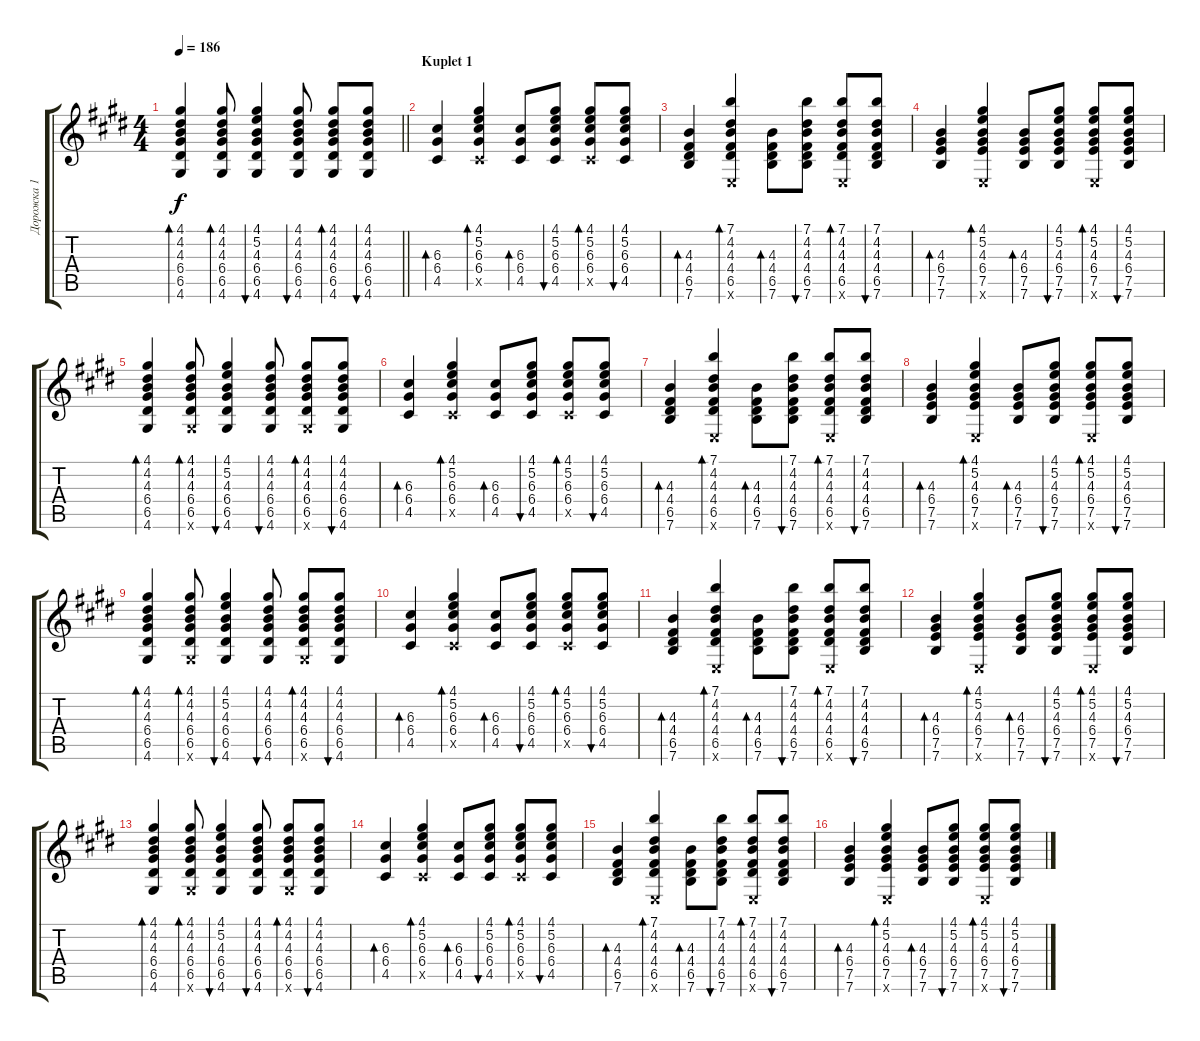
\track ("Дорожка 1" "Дорожка 1") {instrument acousticguitarsteel}
\staff {score tabs}
\tuning (E4 B3 G3 D3 A2 E2) {hide}
\ts (4 4)
\tempo 186
\clef g2
\barLineRight lightlight
\ks c#minor
(4.1 4.2 4.3 6.4 6.5 4.6).4{bd 60 dy f} (4.1 4.2 4.3 6.4 6.5 4.6).8{bd 60} (4.1 5.2 4.3 6.4 6.5 4.6).4{bu 60} (4.1 4.2 4.3 6.4 6.5 4.6).8{bu 60} (4.1 4.2 4.3 6.4 6.5 4.6).8{bd 60} (4.1 4.2 4.3 6.4 6.5 4.6).8{bu 60} |
\section ("" "Kuplet 1")
(6.3 6.4 4.5).4{bd 60} (4.1 5.2 6.3 6.4 4.5{x}).4{bd 60} (6.3 6.4 4.5).8{bd 60} (4.1 5.2 6.3 6.4 4.5).8{bu 60} (4.1 5.2 6.3 6.4 4.5{x}).8{bd 60} (4.1 5.2 6.3 6.4 4.5).8{bu 60} |
(4.3 4.4 6.5 7.6).4{bd 60} (7.1 4.2 4.3 4.4 6.5 0.6{x}).4{bd 60} (4.3 4.4 6.5 7.6).8{bd 60} (7.1 4.2 4.3 4.4 6.5 7.6).8{bu 60} (7.1 4.2 4.3 4.4 6.5 0.6{x}).8{bd 60} (7.1 4.2 4.3 4.4 6.5 7.6).8{bu 60} |
(4.3 6.4 7.5 7.6).4{bd 60} (4.1 5.2 4.3 6.4 7.5 0.6{x}).4{bd 60} (4.3 6.4 7.5 7.6).8{bd 60} (4.1 5.2 4.3 6.4 7.5 7.6).8{bu 60} (4.1 5.2 4.3 6.4 7.5 0.6{x}).8{bd 60} (4.1 5.2 4.3 6.4 7.5 7.6).8{bu 60} |
(4.1 4.2 4.3 6.4 6.5 4.6).4{bd 60} (4.1 4.2 4.3 6.4 6.5 4.6{x}).8{bd 60} (4.1 5.2 4.3 6.4 6.5 4.6).4{bu 60} (4.1 4.2 4.3 6.4 6.5 4.6).8{bu 60} (4.1 4.2 4.3 6.4 6.5 4.6{x}).8{bd 60} (4.1 4.2 4.3 6.4 6.5 4.6).8{bu 60} |
(6.3 6.4 4.5).4{bd 60} (4.1 5.2 6.3 6.4 4.5{x}).4{bd 60} (6.3 6.4 4.5).8{bd 60} (4.1 5.2 6.3 6.4 4.5).8{bu 60} (4.1 5.2 6.3 6.4 4.5{x}).8{bd 60} (4.1 5.2 6.3 6.4 4.5).8{bu 60} |
(4.3 4.4 6.5 7.6).4{bd 60} (7.1 4.2 4.3 4.4 6.5 0.6{x}).4{bd 60} (4.3 4.4 6.5 7.6).8{bd 60} (7.1 4.2 4.3 4.4 6.5 7.6).8{bu 60} (7.1 4.2 4.3 4.4 6.5 0.6{x}).8{bd 60} (7.1 4.2 4.3 4.4 6.5 7.6).8{bu 60} |
(4.3 6.4 7.5 7.6).4{bd 60} (4.1 5.2 4.3 6.4 7.5 0.6{x}).4{bd 60} (4.3 6.4 7.5 7.6).8{bd 60} (4.1 5.2 4.3 6.4 7.5 7.6).8{bu 60} (4.1 5.2 4.3 6.4 7.5 0.6{x}).8{bd 60} (4.1 5.2 4.3 6.4 7.5 7.6).8{bu 60} |
(4.1 4.2 4.3 6.4 6.5 4.6).4{bd 60} (4.1 4.2 4.3 6.4 6.5 4.6{x}).8{bd 60} (4.1 5.2 4.3 6.4 6.5 4.6).4{bu 60} (4.1 4.2 4.3 6.4 6.5 4.6).8{bu 60} (4.1 4.2 4.3 6.4 6.5 4.6{x}).8{bd 60} (4.1 4.2 4.3 6.4 6.5 4.6).8{bu 60} |
(6.3 6.4 4.5).4{bd 60} (4.1 5.2 6.3 6.4 4.5{x}).4{bd 60} (6.3 6.4 4.5).8{bd 60} (4.1 5.2 6.3 6.4 4.5).8{bu 60} (4.1 5.2 6.3 6.4 4.5{x}).8{bd 60} (4.1 5.2 6.3 6.4 4.5).8{bu 60} |
(4.3 4.4 6.5 7.6).4{bd 60} (7.1 4.2 4.3 4.4 6.5 0.6{x}).4{bd 60} (4.3 4.4 6.5 7.6).8{bd 60} (7.1 4.2 4.3 4.4 6.5 7.6).8{bu 60} (7.1 4.2 4.3 4.4 6.5 0.6{x}).8{bd 60} (7.1 4.2 4.3 4.4 6.5 7.6).8{bu 60} |
(4.3 6.4 7.5 7.6).4{bd 60} (4.1 5.2 4.3 6.4 7.5 0.6{x}).4{bd 60} (4.3 6.4 7.5 7.6).8{bd 60} (4.1 5.2 4.3 6.4 7.5 7.6).8{bu 60} (4.1 5.2 4.3 6.4 7.5 0.6{x}).8{bd 60} (4.1 5.2 4.3 6.4 7.5 7.6).8{bu 60} |
(4.1 4.2 4.3 6.4 6.5 4.6).4{bd 60} (4.1 4.2 4.3 6.4 6.5 4.6{x}).8{bd 60} (4.1 5.2 4.3 6.4 6.5 4.6).4{bu 60} (4.1 4.2 4.3 6.4 6.5 4.6).8{bu 60} (4.1 4.2 4.3 6.4 6.5 4.6{x}).8{bd 60} (4.1 4.2 4.3 6.4 6.5 4.6).8{bu 60} |
(6.3 6.4 4.5).4{bd 60} (4.1 5.2 6.3 6.4 4.5{x}).4{bd 60} (6.3 6.4 4.5).8{bd 60} (4.1 5.2 6.3 6.4 4.5).8{bu 60} (4.1 5.2 6.3 6.4 4.5{x}).8{bd 60} (4.1 5.2 6.3 6.4 4.5).8{bu 60} |
(4.3 4.4 6.5 7.6).4{bd 60} (7.1 4.2 4.3 4.4 6.5 0.6{x}).4{bd 60} (4.3 4.4 6.5 7.6).8{bd 60} (7.1 4.2 4.3 4.4 6.5 7.6).8{bu 60} (7.1 4.2 4.3 4.4 6.5 0.6{x}).8{bd 60} (7.1 4.2 4.3 4.4 6.5 7.6).8{bu 60} |
(4.3 6.4 7.5 7.6).4{bd 60} (4.1 5.2 4.3 6.4 7.5 0.6{x}).4{bd 60} (4.3 6.4 7.5 7.6).8{bd 60} (4.1 5.2 4.3 6.4 7.5 7.6).8{bu 60} (4.1 5.2 4.3 6.4 7.5 0.6{x}).8{bd 60} (4.1 5.2 4.3 6.4 7.5 7.6).8{bu 60}
